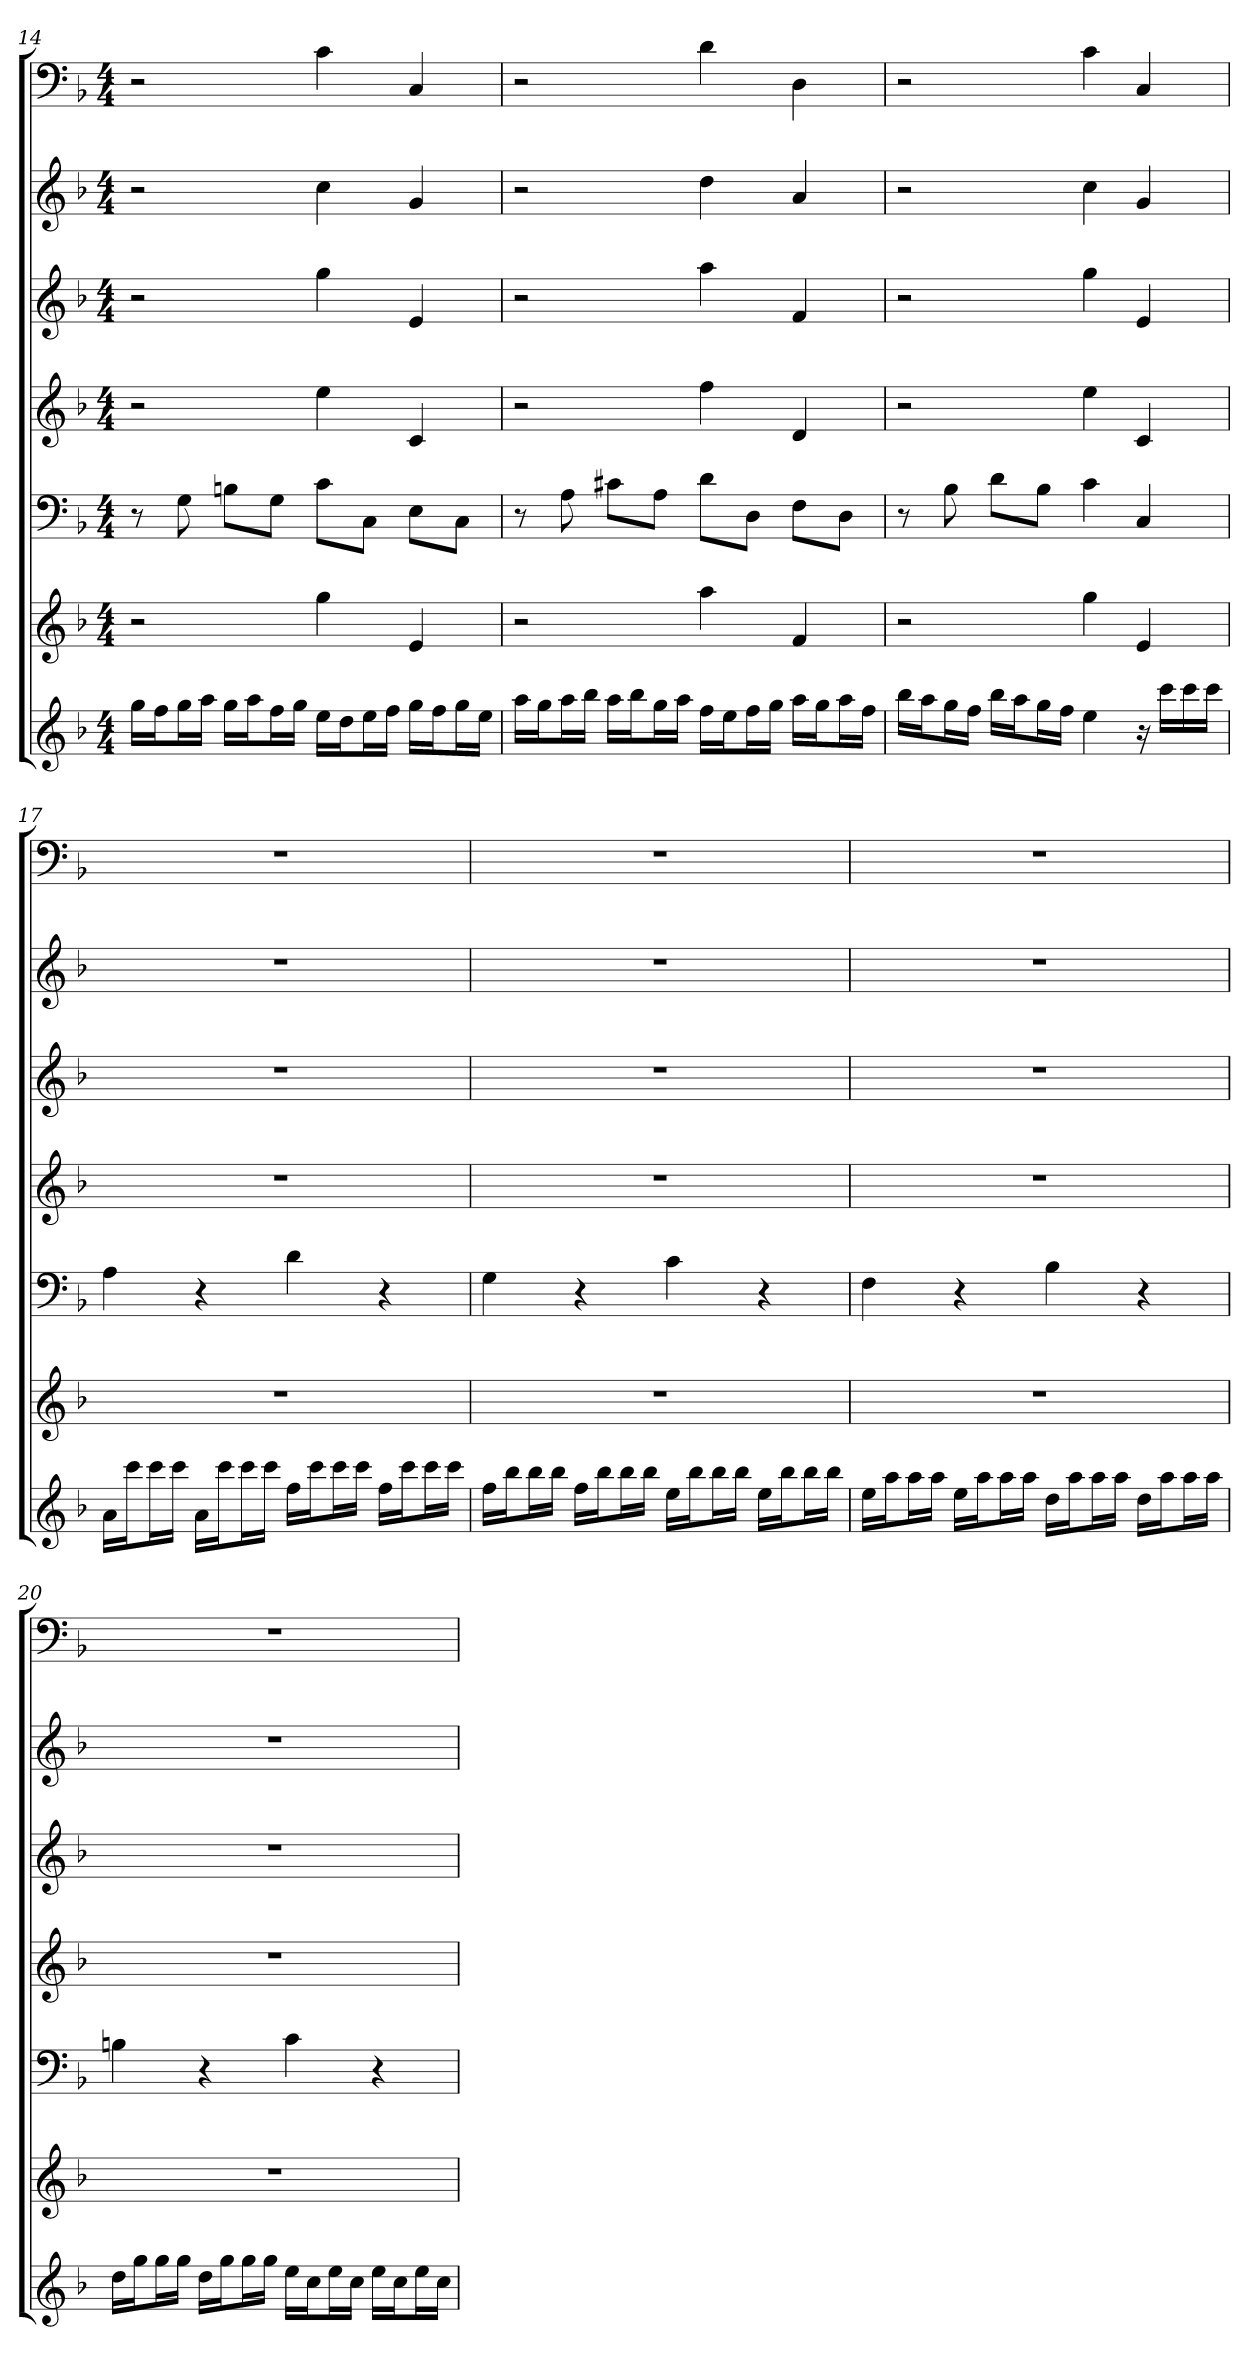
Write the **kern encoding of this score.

**kern	**kern	**kern	**kern	**kern	**kern	**kern
*part7	*part6	*part5	*part4	*part3	*part2	*part1
*staff7	*staff6	*staff5	*staff4	*staff3	*staff2	*staff1
*k[b-]	*k[b-]	*k[b-]	*k[b-]	*k[b-]	*k[b-]	*k[b-]
*F:	*F:	*F:	*F:	*F:	*F:	*F:
*M4/4	*M4/4	*M4/4	*M4/4	*M4/4	*M4/4	*M4/4
=14	=14	=14	=14	=14	=14	=14
16ggLL	2r	8r	2r	2r	2r	2r
16ffJ	.	.	.	.	.	.
16ggL	.	8G	.	.	.	.
16aaJJ	.	.	.	.	.	.
16ggLL	.	8BnL	.	.	.	.
16aaJ	.	.	.	.	.	.
16ffL	.	8GJ	.	.	.	.
16ggJJ	.	.	.	.	.	.
16eeLL	4gg	8cL	4ee	4gg	4cc	4c
16ddJ	.	.	.	.	.	.
16eeL	.	8CJ	.	.	.	.
16ffJJ	.	.	.	.	.	.
16ggLL	4e	8EL	4c	4e	4g	4C
16ffJ	.	.	.	.	.	.
16ggL	.	8CJ	.	.	.	.
16eeJJ	.	.	.	.	.	.
=15	=15	=15	=15	=15	=15	=15
16aaLL	2r	8r	2r	2r	2r	2r
16ggJ	.	.	.	.	.	.
16aaL	.	8A	.	.	.	.
16bb-JJ	.	.	.	.	.	.
16aaLL	.	8c#XL	.	.	.	.
16bb-J	.	.	.	.	.	.
16ggL	.	8AJ	.	.	.	.
16aaJJ	.	.	.	.	.	.
16ffLL	4aa	8dL	4ff	4aa	4dd	4d
16eeJ	.	.	.	.	.	.
16ffL	.	8DJ	.	.	.	.
16ggJJ	.	.	.	.	.	.
16aaLL	4f	8FL	4d	4f	4a	4D
16ggJ	.	.	.	.	.	.
16aaL	.	8DJ	.	.	.	.
16ffJJ	.	.	.	.	.	.
=16	=16	=16	=16	=16	=16	=16
16bb-LL	2r	8r	2r	2r	2r	2r
16aaJ	.	.	.	.	.	.
16ggL	.	8B-	.	.	.	.
16ffJJ	.	.	.	.	.	.
16bb-LL	.	8dL	.	.	.	.
16aaJ	.	.	.	.	.	.
16ggL	.	8B-J	.	.	.	.
16ffJJ	.	.	.	.	.	.
4ee	4gg	4c	4ee	4gg	4cc	4c
16r	4e	4C	4c	4e	4g	4C
16cccLL	.	.	.	.	.	.
16ccc	.	.	.	.	.	.
16cccJJ	.	.	.	.	.	.
=17	=17	=17	=17	=17	=17	=17
16aLL	1r	4A	1r	1r	1r	1r
16cccJ	.	.	.	.	.	.
16cccL	.	.	.	.	.	.
16cccJJ	.	.	.	.	.	.
16aLL	.	4r	.	.	.	.
16cccJ	.	.	.	.	.	.
16cccL	.	.	.	.	.	.
16cccJJ	.	.	.	.	.	.
16ffLL	.	4d	.	.	.	.
16cccJ	.	.	.	.	.	.
16cccL	.	.	.	.	.	.
16cccJJ	.	.	.	.	.	.
16ffLL	.	4r	.	.	.	.
16cccJ	.	.	.	.	.	.
16cccL	.	.	.	.	.	.
16cccJJ	.	.	.	.	.	.
=18	=18	=18	=18	=18	=18	=18
16ffLL	1r	4G	1r	1r	1r	1r
16bb-J	.	.	.	.	.	.
16bb-L	.	.	.	.	.	.
16bb-JJ	.	.	.	.	.	.
16ffLL	.	4r	.	.	.	.
16bb-J	.	.	.	.	.	.
16bb-L	.	.	.	.	.	.
16bb-JJ	.	.	.	.	.	.
16eeLL	.	4c	.	.	.	.
16bb-J	.	.	.	.	.	.
16bb-L	.	.	.	.	.	.
16bb-JJ	.	.	.	.	.	.
16eeLL	.	4r	.	.	.	.
16bb-J	.	.	.	.	.	.
16bb-L	.	.	.	.	.	.
16bb-JJ	.	.	.	.	.	.
=19	=19	=19	=19	=19	=19	=19
16eeLL	1r	4F	1r	1r	1r	1r
16aaJ	.	.	.	.	.	.
16aaL	.	.	.	.	.	.
16aaJJ	.	.	.	.	.	.
16eeLL	.	4r	.	.	.	.
16aaJ	.	.	.	.	.	.
16aaL	.	.	.	.	.	.
16aaJJ	.	.	.	.	.	.
16ddLL	.	4B-	.	.	.	.
16aaJ	.	.	.	.	.	.
16aaL	.	.	.	.	.	.
16aaJJ	.	.	.	.	.	.
16ddLL	.	4r	.	.	.	.
16aaJ	.	.	.	.	.	.
16aaL	.	.	.	.	.	.
16aaJJ	.	.	.	.	.	.
=20	=20	=20	=20	=20	=20	=20
16ddLL	1r	4Bn	1r	1r	1r	1r
16ggJ	.	.	.	.	.	.
16ggL	.	.	.	.	.	.
16ggJJ	.	.	.	.	.	.
16ddLL	.	4r	.	.	.	.
16ggJ	.	.	.	.	.	.
16ggL	.	.	.	.	.	.
16ggJJ	.	.	.	.	.	.
16eeLL	.	4c	.	.	.	.
16ccJ	.	.	.	.	.	.
16eeL	.	.	.	.	.	.
16ccJJ	.	.	.	.	.	.
16eeLL	.	4r	.	.	.	.
16ccJ	.	.	.	.	.	.
16eeL	.	.	.	.	.	.
16ccJJ	.	.	.	.	.	.
=	=	=	=	=	=	=
*-	*-	*-	*-	*-	*-	*-
